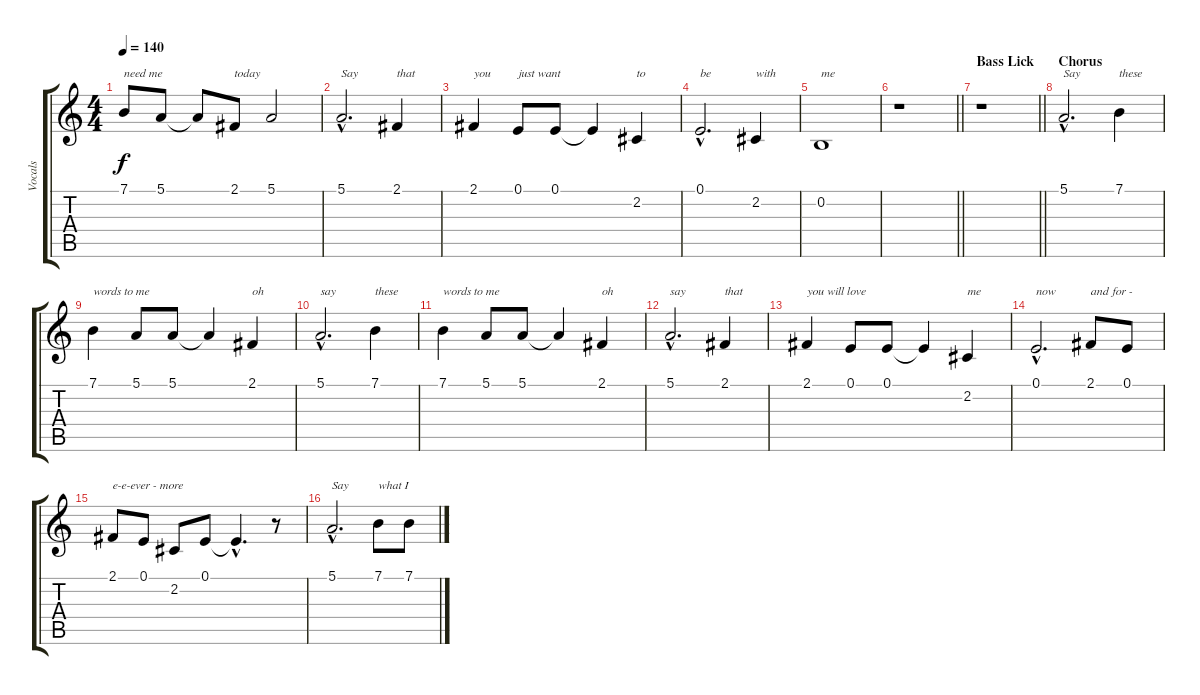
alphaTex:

\track ("Vocals" "Vocals") {instrument tenorsax}
\staff {score tabs}
\tuning (E4 B3 G3 D3 A2 E2) {hide}
\ts (4 4)
\tempo 140
\clef g2
\ks c
7.1.8{txt "need me" dy f} 5.1.8 5.1{t}.8 2.1.8{txt "today"} 5.1.2 |
5.1{hac}.2{d txt "Say"} 2.1.4{txt "that"} |
2.1.4{txt "you"} 0.1.8{txt "just want"} 0.1.8 0.1{t}.4 2.2.4{txt "to"} |
0.1{hac}.2{d txt "be"} 2.2.4{txt "with"} |
0.2.1{txt "me"} |
\barLineRight lightlight
r.1 |
\section ("" "Bass Lick")
\barLineRight lightlight
r.1 |
\section ("" "Chorus")
5.1{hac}.2{d txt "Say"} 7.1.4{txt "these"} |
7.1.4{txt "words to me"} 5.1.8 5.1.8 5.1{t}.4 2.1.4{txt "oh"} |
5.1{hac}.2{d txt "say"} 7.1.4{txt "these"} |
7.1.4{txt "words to me"} 5.1.8 5.1.8 5.1{t}.4 2.1.4{txt "oh"} |
5.1{hac}.2{d txt "say"} 2.1.4{txt "that"} |
2.1.4{txt "you will love"} 0.1.8 0.1.8 0.1{t}.4 2.2.4{txt "me"} |
0.1{hac}.2{d txt "now"} 2.1.8{txt "and for -"} 0.1.8 |
2.1.8{txt "e-e-ever - more"} 0.1.8 2.2.8 0.1.8 0.1{hac t}.4{d} r.8 |
5.1{hac}.2{d txt "Say"} 7.1.8{txt "what I"} 7.1.8
